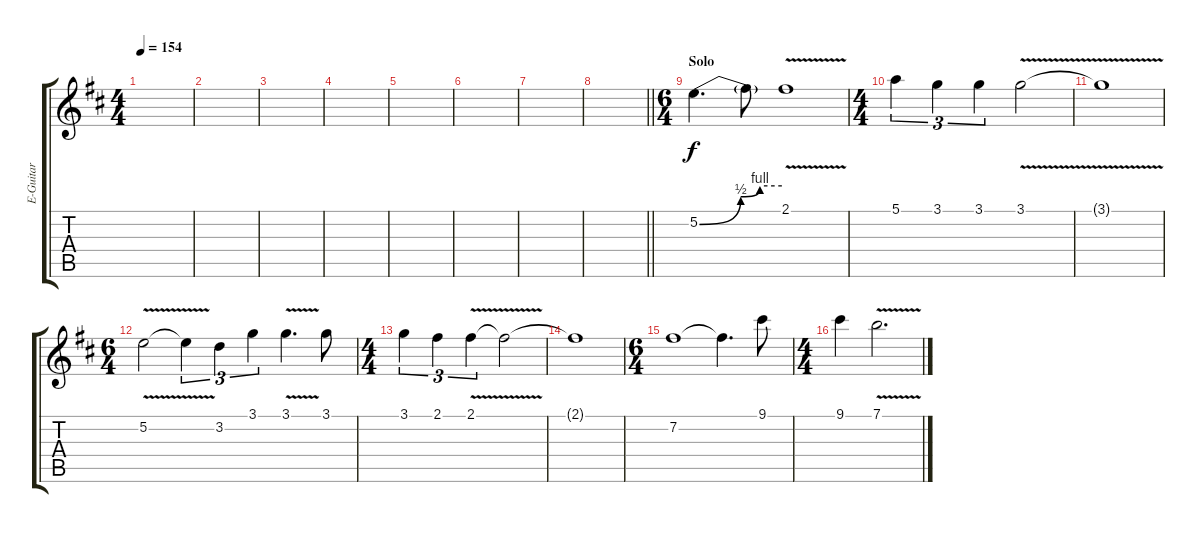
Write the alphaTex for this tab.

\track ("E-Guitar" "E-Guitar") {instrument overdrivenguitar}
\staff {score tabs}
\tuning (E4 B3 G3 D3 A2 E2) {hide}
\ts (4 4)
\tempo 154
\clef g2
\ks d
|
|
|
|
|
|
|
\barLineRight lightlight
|
\ts (6 4)
\section ("" "Solo")
5.2{be (custom 0 0 30 2 44 4 60 4)}.4{d} 5.2{t}.8 2.1{v}.1 |
\ts (4 4)
5.1.4{tu (3 2)} 3.1.4{tu (3 2)} 3.1.4{tu (3 2)} 3.1{v}.2 |
3.1{t}.1 |
\ts (6 4)
5.2{v}.2 5.2{t}.4{tu (3 2)} 3.2.4{tu (3 2)} 3.1.4{tu (3 2)} 3.1{v}.4{d} 3.1.8 |
\ts (4 4)
3.1.4{tu (3 2)} 2.1.4{tu (3 2)} 2.1{v}.4{tu (3 2)} 2.1{t}.2 |
2.1{t}.1 |
\ts (6 4)
7.2.1 7.2{t}.4{d} 9.1.8 |
\ts (4 4)
9.1.4 7.1{v}.2{d}
